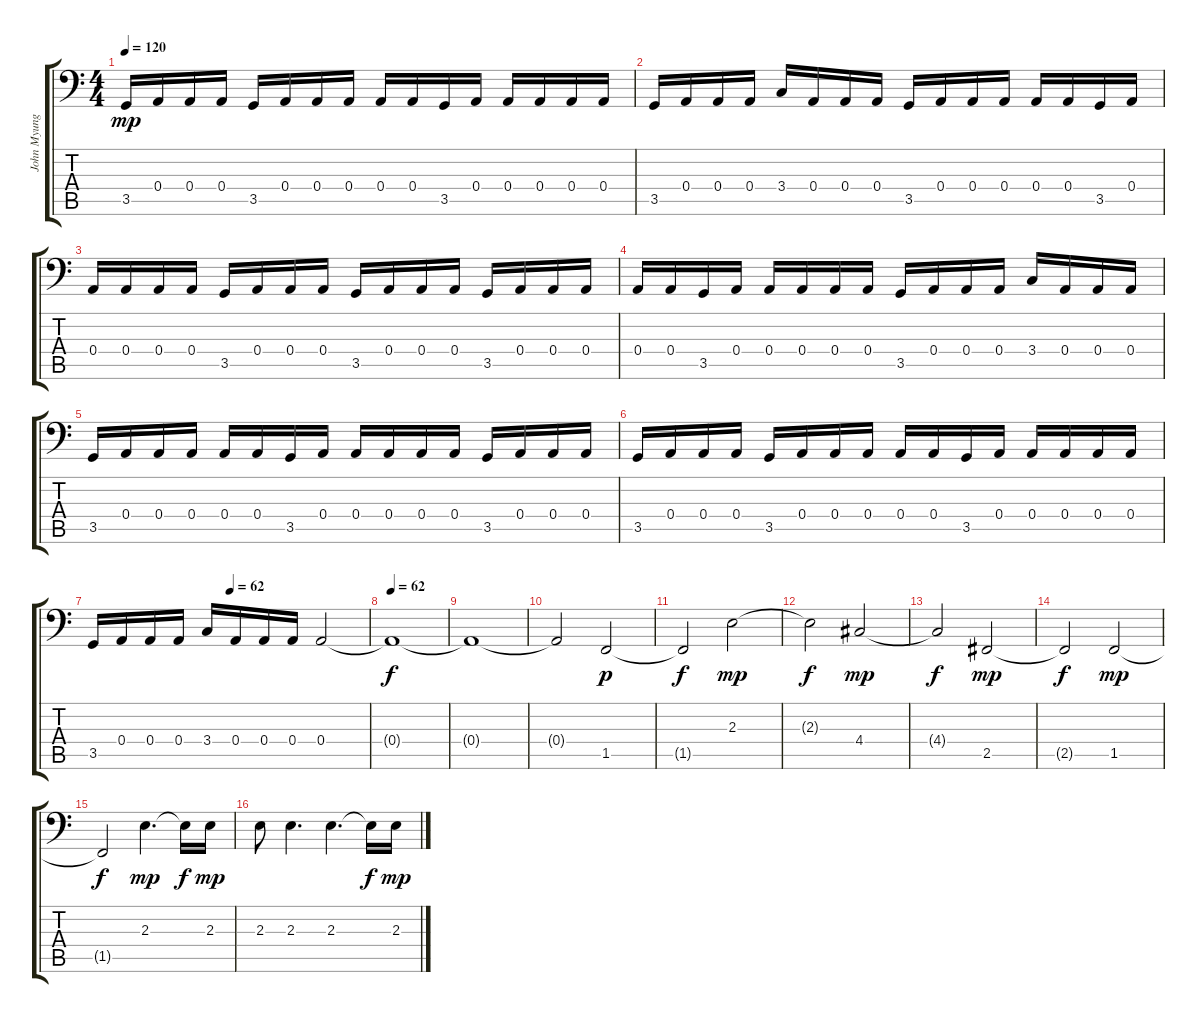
\track ("John Myung" "John Myung") {instrument electricbassfinger}
\staff {score tabs}
\tuning (C3 G2 D2 A1 E1 B0) {hide}
\ts (4 4)
\tempo 120
\clef f4
\ks c
3.5.16{dy mp} 0.4.16 0.4.16 0.4.16 3.5.16 0.4.16 0.4.16 0.4.16 0.4.16 0.4.16 3.5.16 0.4.16 0.4.16 0.4.16 0.4.16 0.4.16 |
3.5.16 0.4.16 0.4.16 0.4.16 3.4.16 0.4.16 0.4.16 0.4.16 3.5.16 0.4.16 0.4.16 0.4.16 0.4.16 0.4.16 3.5.16 0.4.16 |
0.4.16 0.4.16 0.4.16 0.4.16 3.5.16 0.4.16 0.4.16 0.4.16 3.5.16 0.4.16 0.4.16 0.4.16 3.5.16 0.4.16 0.4.16 0.4.16 |
0.4.16 0.4.16 3.5.16 0.4.16 0.4.16 0.4.16 0.4.16 0.4.16 3.5.16 0.4.16 0.4.16 0.4.16 3.4.16 0.4.16 0.4.16 0.4.16 |
3.5.16 0.4.16 0.4.16 0.4.16 0.4.16 0.4.16 3.5.16 0.4.16 0.4.16 0.4.16 0.4.16 0.4.16 3.5.16 0.4.16 0.4.16 0.4.16 |
3.5.16 0.4.16 0.4.16 0.4.16 3.5.16 0.4.16 0.4.16 0.4.16 0.4.16 0.4.16 3.5.16 0.4.16 0.4.16 0.4.16 0.4.16 0.4.16 |
\tempo (62 0.5)
3.5.16 0.4.16 0.4.16 0.4.16 3.4.16 0.4.16 0.4.16 0.4.16 0.4.2 |
\tempo 62
0.4{t}.1{dy f} |
0.4{t}.1 |
0.4{t}.2 1.5.2{dy p} |
1.5{t}.2{dy f} 2.3.2{dy mp} |
2.3{t}.2{dy f} 4.4.2{dy mp} |
4.4{t}.2{dy f} 2.5.2{dy mp} |
2.5{t}.2{dy f} 1.5.2{dy mp} |
1.5{t}.2{dy f} 2.3.4{d dy mp} 2.3{t}.16{dy f} 2.3.16{dy mp} |
2.3.8 2.3.4{d} 2.3.4{d} 2.3{t}.16{dy f} 2.3.16{dy mp}
